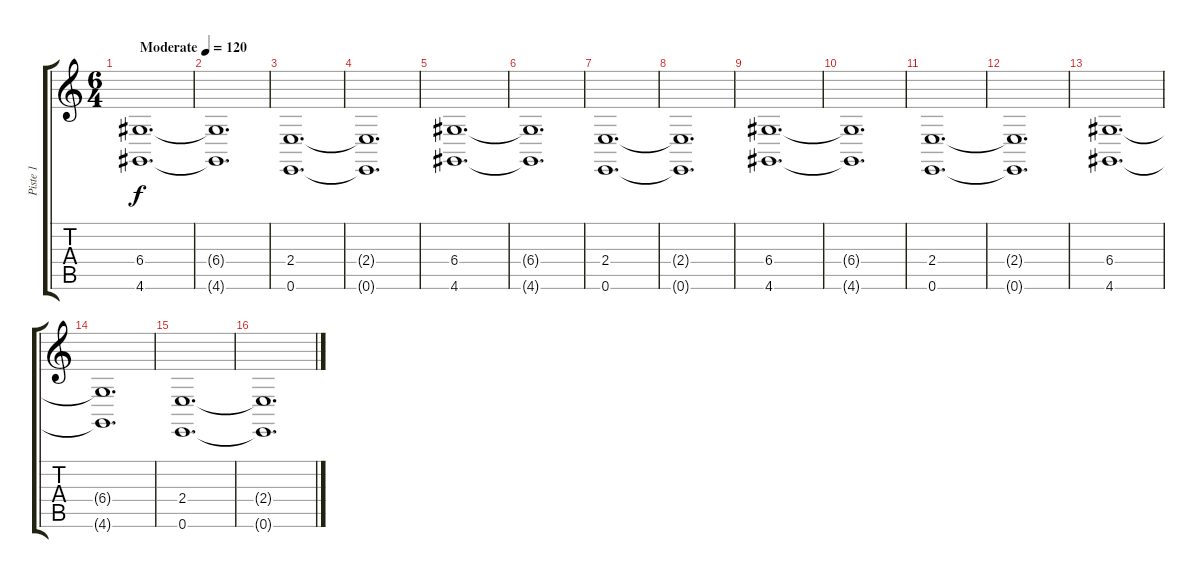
\track ("Piste 1" "Piste 1") {instrument pad7halo}
\staff {score tabs}
\tuning (E4 B3 G3 D3 A2 E2) {hide}
\ts (6 4)
\tempo (120 "Moderate")
\clef g2
\ks c
(6.4 4.6).1{d dy f instrument pad7halo} |
(6.4{t} 4.6{t}).1{d} |
(2.4 0.6).1{d} |
(2.4{t} 0.6{t}).1{d} |
(6.4 4.6).1{d} |
(6.4{t} 4.6{t}).1{d} |
(2.4 0.6).1{d} |
(2.4{t} 0.6{t}).1{d} |
(6.4 4.6).1{d} |
(6.4{t} 4.6{t}).1{d} |
(2.4 0.6).1{d} |
(2.4{t} 0.6{t}).1{d} |
(6.4 4.6).1{d} |
(6.4{t} 4.6{t}).1{d} |
(2.4 0.6).1{d} |
(2.4{t} 0.6{t}).1{d}
